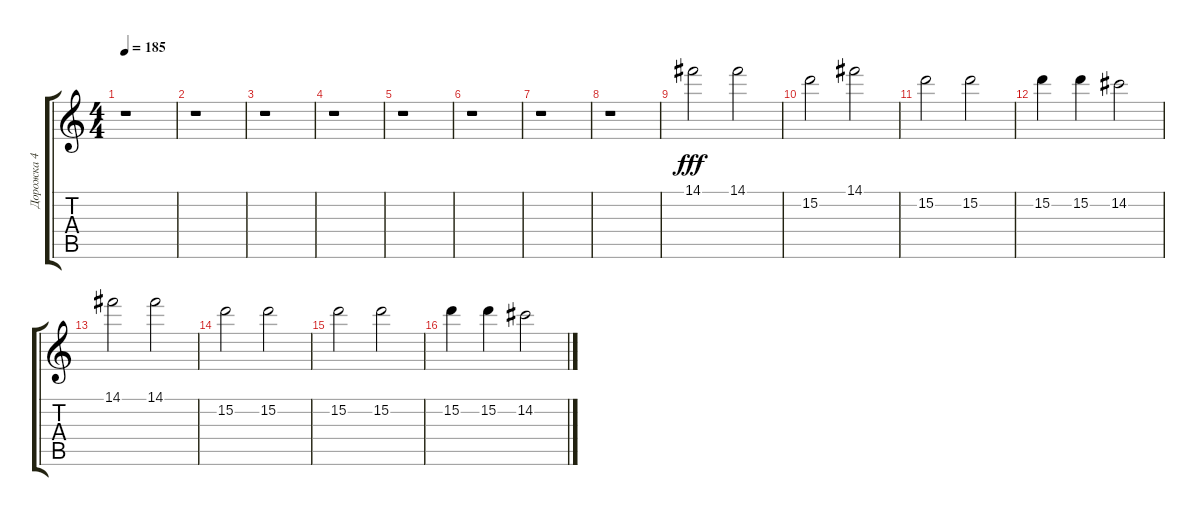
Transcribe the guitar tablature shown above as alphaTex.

\track ("Дорожка 4" "Дорожка 4") {instrument distortionguitar}
\staff {score tabs}
\tuning (E4 B3 G3 D3 A2 E2) {hide}
\ts (4 4)
\tempo 185
\clef g2
\ks c
r.1{dy fff instrument distortionguitar} |
r.1 |
r.1 |
r.1 |
r.1 |
r.1 |
r.1 |
r.1 |
14.1.2 14.1.2 |
15.2.2 14.1.2 |
15.2.2 15.2.2 |
15.2.4 15.2.4 14.2.2 |
14.1.2 14.1.2 |
15.2.2 15.2.2 |
15.2.2 15.2.2 |
15.2.4 15.2.4 14.2.2
